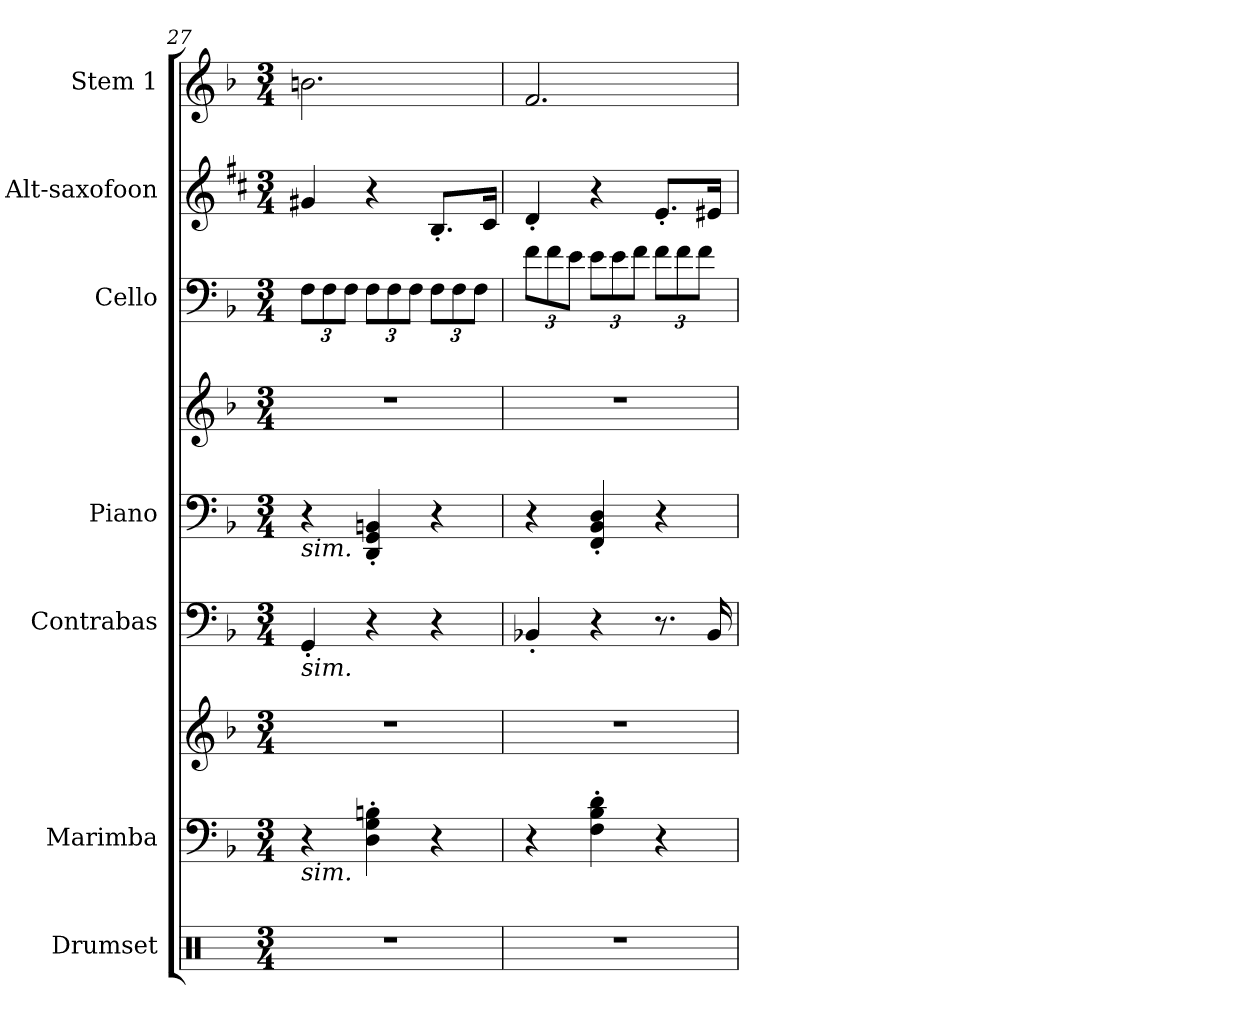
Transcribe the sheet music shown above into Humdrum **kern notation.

**kern	**kern	**kern	**kern	**kern	**kern	**kern	**kern	**kern
*part7	*part6	*part6	*part5	*part4	*part4	*part3	*part2	*part1
*staff9	*staff8	*staff7	*staff6	*staff5	*staff4	*staff3	*staff2	*staff1
*I"Drumset	*I"Marimba	*	*I"Contrabas	*I"Piano	*	*I"Cello	*I"Alt-saxofoon	*I"Stem 1
*I'D. set	*I'Mrm.	*	*I'Ca. Bs.	*I'Pno.	*	*	*I'A. Sax.	*I'Stm. 1
*clefX	*clefF4	*clefG2	*clefF4	*clefF4	*clefG2	*clefF4	*clefG2	*clefG2
*	*	*	*ITrd7c12	*	*	*	*ITrd5c9	*
*k[]	*k[b-]	*k[b-]	*k[b-]	*k[b-]	*k[b-]	*k[b-]	*k[b-]	*k[b-]
*M3/4	*M3/4	*M3/4	*M3/4	*M3/4	*M3/4	*M3/4	*M3/4	*M3/4
*	*	*	*	*	*	*Xbrackettup	*	*
=27	=27	=27	=27	=27	=27	=27	=27	=27
!	!	!	!	!LO:TX:b:i:t=sim.	!	!	!	!
!	!	!	!LO:TX:b:i:t=sim.	!	!	!	!	!
!	!LO:TX:b:i:t=sim.	!	!	!	!	!	!	!
2.r	4r	2.r	4GGG'/	4r	2.r	12F\L	4Bn/	2.bn\
.	.	.	.	.	.	12F\	.	.
.	.	.	.	.	.	12F\J	.	.
.	4D\' 4G\' 4Bn\'	.	4r	4DD/' 4GG/' 4BBn/'	.	12F\L	4r	.
.	.	.	.	.	.	12F\	.	.
.	.	.	.	.	.	12F\J	.	.
.	4r	.	4r	4r	.	12F\L	8.D'/L	.
.	.	.	.	.	.	12F\	.	.
.	.	.	.	.	.	12F\J	.	.
.	.	.	.	.	.	.	16E/Jk	.
=28	=28	=28	=28	=28	=28	=28	=28	=28
2.r	4r	2.r	4BBB-X'/	4r	2.r	12f\L	4F'/	2.f/
.	.	.	.	.	.	12f\	.	.
.	.	.	.	.	.	12e\J	.	.
.	4F\' 4B-\' 4d\'	.	4r	4FF/' 4BB-/' 4D/'	.	12e\L	4r	.
.	.	.	.	.	.	12e\	.	.
.	.	.	.	.	.	12f\J	.	.
.	4r	.	8.r	4r	.	12f\L	8.G'/L	.
.	.	.	.	.	.	12f\	.	.
.	.	.	.	.	.	12f\J	.	.
.	.	.	16BBB-/	.	.	.	16G#X/Jk	.
=	=	=	=	=	=	=	=	=
*-	*-	*-	*-	*-	*-	*-	*-	*-
